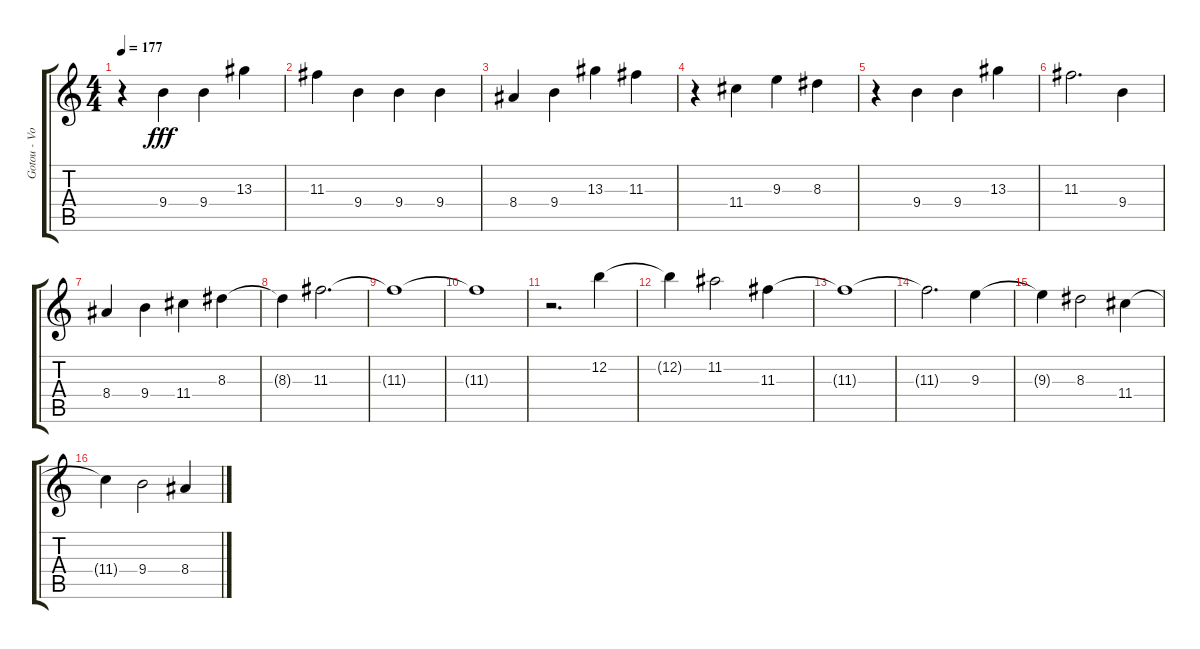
\track ("Gotou - Vocals" "Gotou - Vo") {instrument contrabass}
\staff {score tabs}
\tuning (E4 B3 G3 D3 A2 E2) {hide}
\ts (4 4)
\tempo 177
\clef g2
\ks c
r.4{dy fff} 9.4.4 9.4.4 13.3.4 |
11.3.4 9.4.4 9.4.4 9.4.4 |
8.4.4 9.4.4 13.3.4 11.3.4 |
r.4 11.4.4 9.3.4 8.3.4 |
r.4 9.4.4 9.4.4 13.3.4 |
11.3.2{d} 9.4.4 |
8.4.4 9.4.4 11.4.4 8.3.4 |
8.3{t}.4 11.3.2{d} |
11.3{t}.1 |
11.3{t}.1 |
r.2{d} 12.2.4 |
12.2{t}.4 11.2.2 11.3.4 |
11.3{t}.1 |
11.3{t}.2{d} 9.3.4 |
9.3{t}.4 8.3.2 11.4.4 |
11.4{t}.4 9.4.2 8.4.4
